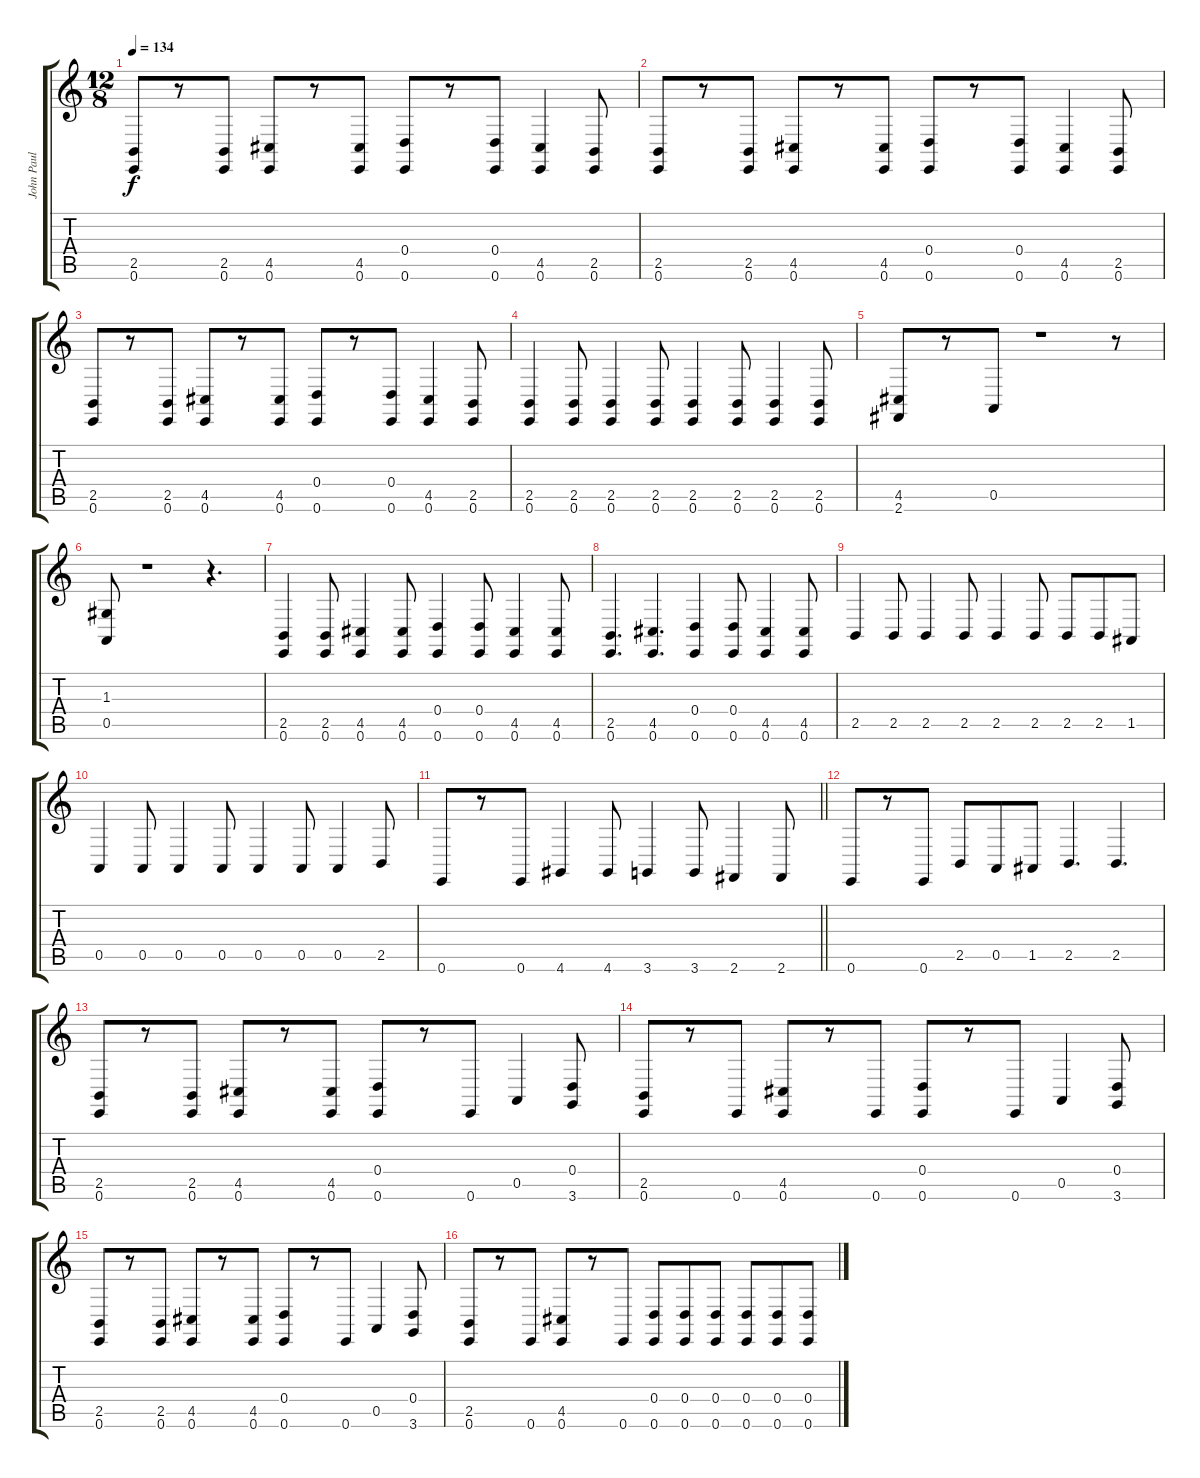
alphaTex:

\track ("John Paul Jones - Piano" "John Paul ") {instrument electricgrandpiano}
\staff {score tabs}
\tuning (E4 B3 G3 D3 A2 E2) {hide}
\ts (12 8)
\tempo 134
\clef g2
\ks c
(2.5 0.6).8{dy f} r.8 (2.5 0.6).8 (4.5 0.6).8 r.8 (4.5 0.6).8 (0.4 0.6).8 r.8 (0.4 0.6).8 (4.5 0.6).4 (2.5 0.6).8 |
(2.5 0.6).8 r.8 (2.5 0.6).8 (4.5 0.6).8 r.8 (4.5 0.6).8 (0.4 0.6).8 r.8 (0.4 0.6).8 (4.5 0.6).4 (2.5 0.6).8 |
(2.5 0.6).8 r.8 (2.5 0.6).8 (4.5 0.6).8 r.8 (4.5 0.6).8 (0.4 0.6).8 r.8 (0.4 0.6).8 (4.5 0.6).4 (2.5 0.6).8 |
(2.5 0.6).4 (2.5 0.6).8 (2.5 0.6).4 (2.5 0.6).8 (2.5 0.6).4 (2.5 0.6).8 (2.5 0.6).4 (2.5 0.6).8 |
(4.5 2.6).8 r.8 0.5.8 r.1 r.8 |
(1.3 0.5).8 r.1 r.4{d} |
(2.5 0.6).4 (2.5 0.6).8 (4.5 0.6).4 (4.5 0.6).8 (0.4 0.6).4 (0.4 0.6).8 (4.5 0.6).4 (4.5 0.6).8 |
(2.5 0.6).4{d} (4.5 0.6).4{d} (0.4 0.6).4 (0.4 0.6).8 (4.5 0.6).4 (4.5 0.6).8 |
2.5.4 2.5.8 2.5.4 2.5.8 2.5.4 2.5.8 2.5.8 2.5.8 1.5.8 |
0.5.4 0.5.8 0.5.4 0.5.8 0.5.4 0.5.8 0.5.4 2.5.8 |
\barLineRight lightlight
0.6.8 r.8 0.6.8 4.6.4 4.6.8 3.6.4 3.6.8 2.6.4 2.6.8 |
0.6.8 r.8 0.6.8 2.5.8 0.5.8 1.5.8 2.5.4{d} 2.5.4{d} |
(2.5 0.6).8 r.8 (2.5 0.6).8 (4.5 0.6).8 r.8 (4.5 0.6).8 (0.4 0.6).8 r.8 0.6.8 0.5.4 (0.4 3.6).8 |
(2.5 0.6).8 r.8 0.6.8 (4.5 0.6).8 r.8 0.6.8 (0.4 0.6).8 r.8 0.6.8 0.5.4 (0.4 3.6).8 |
(2.5 0.6).8 r.8 (2.5 0.6).8 (4.5 0.6).8 r.8 (4.5 0.6).8 (0.4 0.6).8 r.8 0.6.8 0.5.4 (0.4 3.6).8 |
(2.5 0.6).8 r.8 0.6.8 (4.5 0.6).8 r.8 0.6.8 (0.4 0.6).8 (0.4 0.6).8 (0.4 0.6).8 (0.4 0.6).8 (0.4 0.6).8 (0.4 0.6).8
